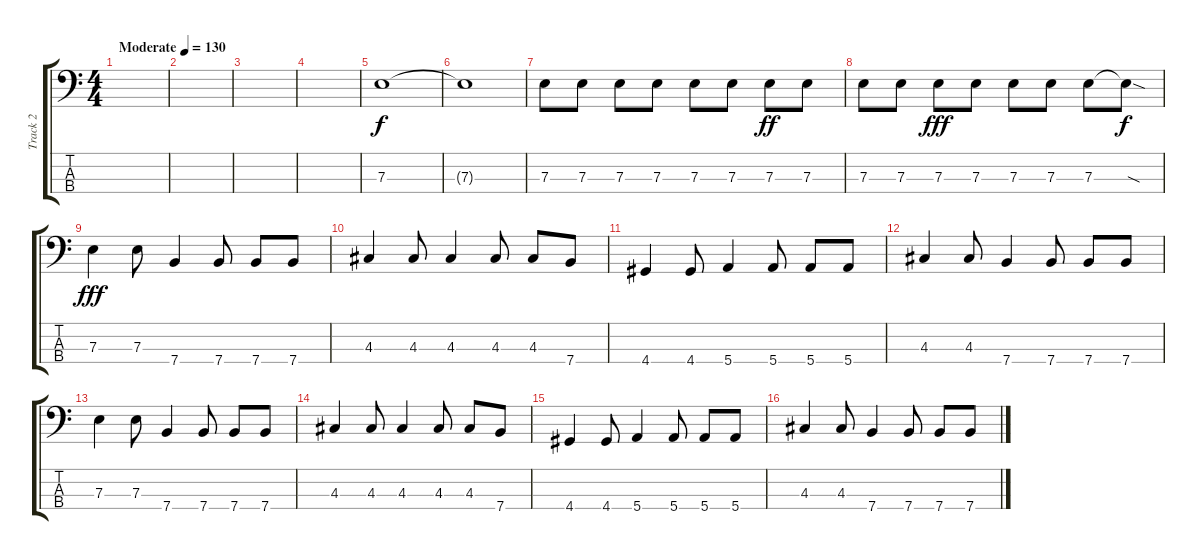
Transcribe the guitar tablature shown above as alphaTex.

\track ("Track 2" "Track 2") {instrument electricbassfinger}
\staff {score tabs}
\tuning (G2 D2 A1 E1) {hide}
\ts (4 4)
\tempo (130 "Moderate")
\clef f4
\ks c
|
|
|
|
7.3.1 |
7.3{t}.1{dy f} |
7.3.8 7.3.8 7.3.8 7.3.8 7.3.8 7.3.8 7.3.8{dy ff} 7.3.8 |
7.3.8 7.3.8 7.3.8{dy fff} 7.3.8 7.3.8 7.3.8 7.3.8 7.3{sod t}.8{dy f} |
7.3.4{dy fff} 7.3.8 7.4.4 7.4.8 7.4.8 7.4.8 |
4.3.4 4.3.8 4.3.4 4.3.8 4.3.8 7.4.8 |
4.4.4 4.4.8 5.4.4 5.4.8 5.4.8 5.4.8 |
4.3.4 4.3.8 7.4.4 7.4.8 7.4.8 7.4.8 |
7.3.4 7.3.8 7.4.4 7.4.8 7.4.8 7.4.8 |
4.3.4 4.3.8 4.3.4 4.3.8 4.3.8 7.4.8 |
4.4.4 4.4.8 5.4.4 5.4.8 5.4.8 5.4.8 |
4.3.4 4.3.8 7.4.4 7.4.8 7.4.8 7.4.8
